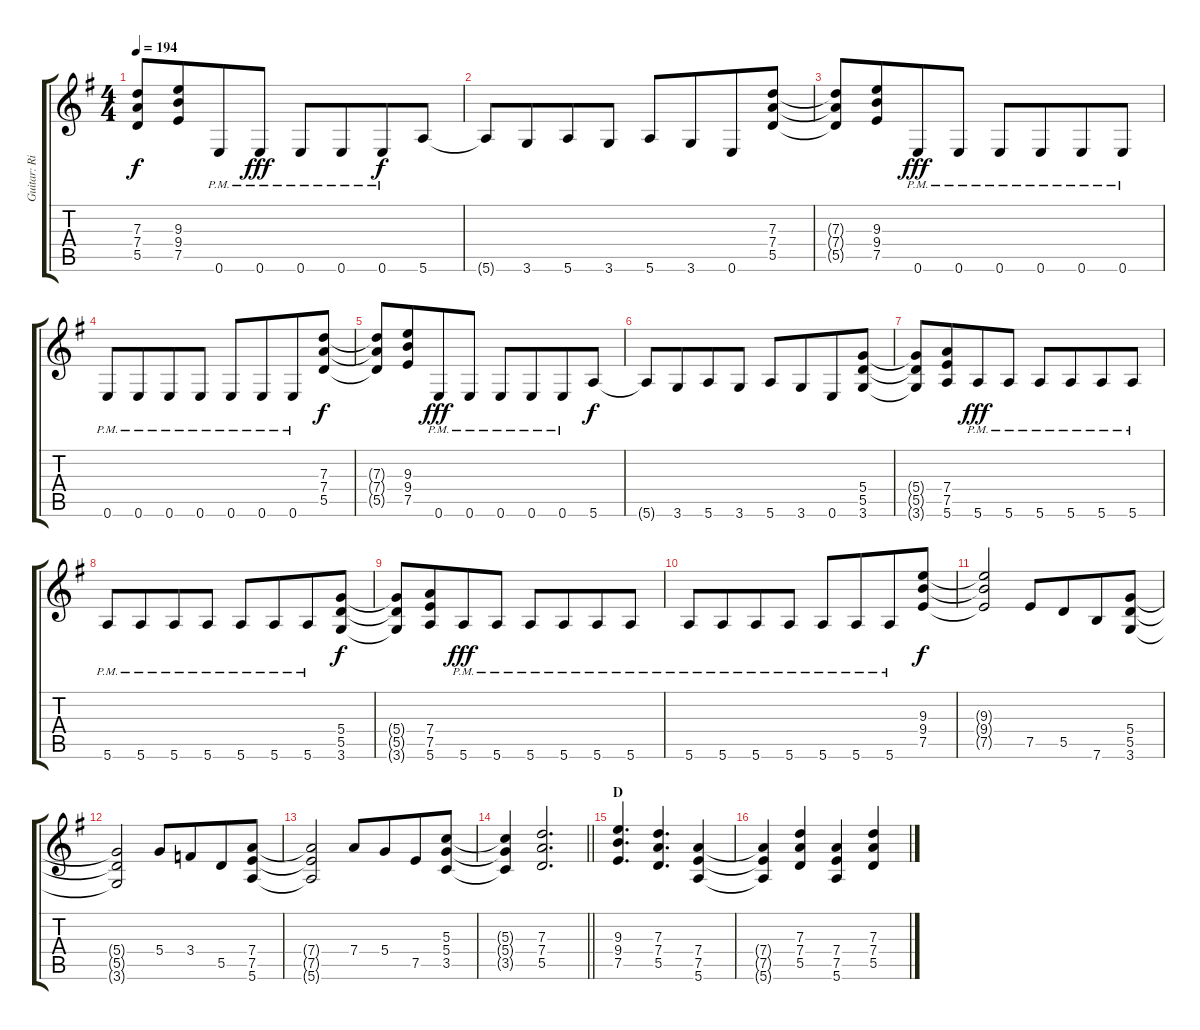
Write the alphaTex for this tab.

\track ("Guitar: Rik" "Guitar: Ri") {instrument distortionguitar}
\staff {score tabs}
\tuning (E4 B3 G3 D3 A2 E2) {hide}
\ts (4 4)
\tempo 194
\clef g2
\ks g
(7.3{t} 7.4{t} 5.5{t}).8{dy f} (9.3 9.4 7.5).8{beam merge} 0.6{pm}.8{beam merge} 0.6{pm}.8{dy fff beam split} 0.6{pm}.8 0.6{pm}.8{beam merge} 0.6{pm}.8{dy f} 5.6.8 |
5.6{t}.8 3.6.8{beam merge} 5.6.8 3.6.8 5.6.8 3.6.8{beam merge} 0.6.8 (7.3 7.4 5.5).8 |
(7.3{t} 7.4{t} 5.5{t}).8 (9.3 9.4 7.5).8{beam merge} 0.6{pm}.8{dy fff} 0.6{pm}.8 0.6{pm}.8 0.6{pm}.8{beam merge} 0.6{pm}.8 0.6{pm}.8 |
0.6{pm}.8 0.6{pm}.8{beam merge} 0.6{pm}.8 0.6{pm}.8 0.6{pm}.8 0.6{pm}.8{beam merge} 0.6{pm}.8 (7.3 7.4 5.5).8{dy f} |
(7.3{t} 7.4{t} 5.5{t}).8 (9.3 9.4 7.5).8{beam merge} 0.6{pm}.8{dy fff} 0.6{pm}.8{beam split} 0.6{pm}.8 0.6{pm}.8{beam merge} 0.6{pm}.8 5.6.8{dy f} |
5.6{t}.8 3.6.8{beam merge} 5.6.8 3.6.8 5.6.8 3.6.8{beam merge} 0.6.8 (5.4 5.5 3.6).8 |
(5.4{t} 5.5{t} 3.6{t}).8 (7.4 7.5 5.6).8{beam merge} 5.6{pm}.8{dy fff} 5.6{pm}.8{beam split} 5.6{pm}.8 5.6{pm}.8{beam merge} 5.6{pm}.8 5.6{pm}.8 |
5.6{pm}.8 5.6{pm}.8{beam merge} 5.6{pm}.8 5.6{pm}.8{beam split} 5.6{pm}.8 5.6{pm}.8{beam merge} 5.6{pm}.8 (5.4 5.5 3.6).8{dy f} |
(5.4{t} 5.5{t} 3.6{t}).8 (7.4 7.5 5.6).8{beam merge} 5.6{pm}.8{dy fff} 5.6{pm}.8{beam split} 5.6{pm}.8 5.6{pm}.8{beam merge} 5.6{pm}.8 5.6{pm}.8 |
5.6{pm}.8 5.6{pm}.8{beam merge} 5.6{pm}.8 5.6{pm}.8{beam split} 5.6{pm}.8 5.6{pm}.8{beam merge} 5.6{pm}.8 (9.3 9.4 7.5).8{dy f} |
(9.3{t} 9.4{t} 7.5{t}).2 7.5.8 5.5.8{beam merge} 7.6.8 (5.4 5.5 3.6).8 |
(5.4{t} 5.5{t} 3.6{t}).2 5.4.8 3.4.8{beam merge} 5.5.8 (7.4 7.5 5.6).8 |
(7.4{t} 7.5{t} 5.6{t}).2 7.4.8 5.4.8{beam merge} 7.5.8 (5.3 5.4 3.5).8 |
\barLineRight lightlight
(5.3{t} 5.4{t} 3.5{t}).4 (7.3 7.4 5.5).2{d} |
\section ("" "D")
(9.3 9.4 7.5).4{d} (7.3 7.4 5.5).4{d} (7.4 7.5 5.6).4 |
(7.4{t} 7.5{t} 5.6{t}).4 (7.3 7.4 5.5).4 (7.4 7.5 5.6).4 (7.3 7.4 5.5).4
